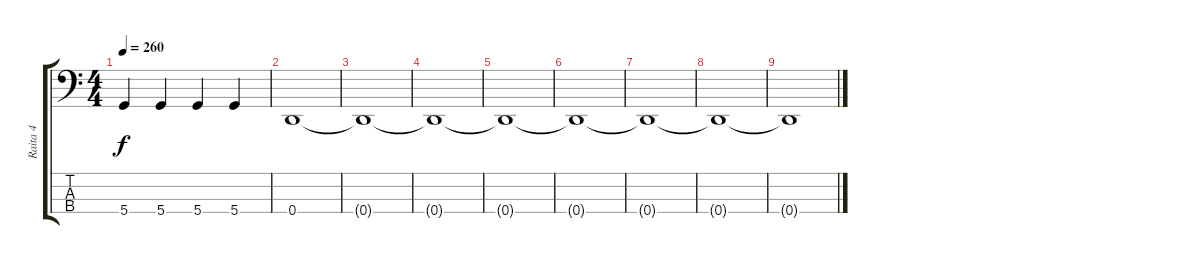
\track ("Raita 4" "Raita 4") {instrument electricbassfinger}
\staff {score tabs}
\tuning (G2 D2 A1 D1) {hide}
\ts (4 4)
\tempo 260
\clef f4
\ks c
5.4.4{dy f} 5.4.4 5.4.4 5.4.4 |
0.4.1 |
0.4{t}.1 |
0.4{t}.1 |
0.4{t}.1 |
0.4{t}.1 |
0.4{t}.1 |
0.4{t}.1 |
0.4{t}.1
